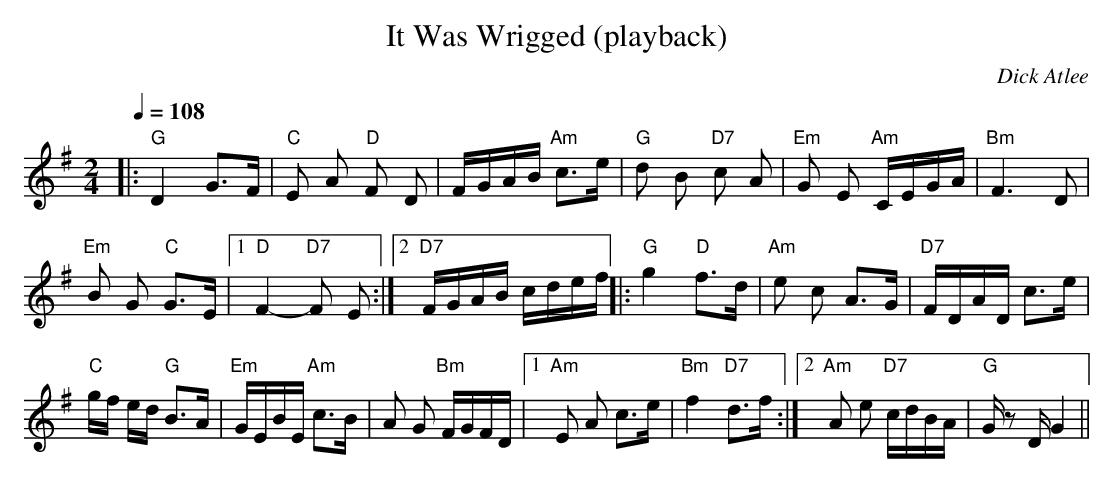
X:1
T:It Was Wrigged (playback)
M:2/4
L:1/8
Q:1/4=108
C:Dick Atlee
K:G
|: "G" D2 G>F | "C" E A "D" F D | F/G/A/B/ "Am" c>e |
"G" d B "D7" c A | "Em" G E "Am" C/E/G/A/ | "Bm" F3 D | !
"Em" B G "C" G>E |[1 "D" F2-"D7"F E :|[2 "D7" F/G/A/B/ c/d/e/f/ ||
|: "G" g2 "D" f>d | "Am" e c A>G | "D7" F/D/A/D/ c>e | !
"C" g/f/ e/d/ "G" B>A | "Em" G/E/B/E/ "Am" c>B | A G "Bm" F/G/F/D/ |
[1 "Am" E A c>e | "Bm" f2 "D7" d>f :|
[2 "Am" A e "D7" c/d/B/A/ | "G" G/ z D/ G2 ||
